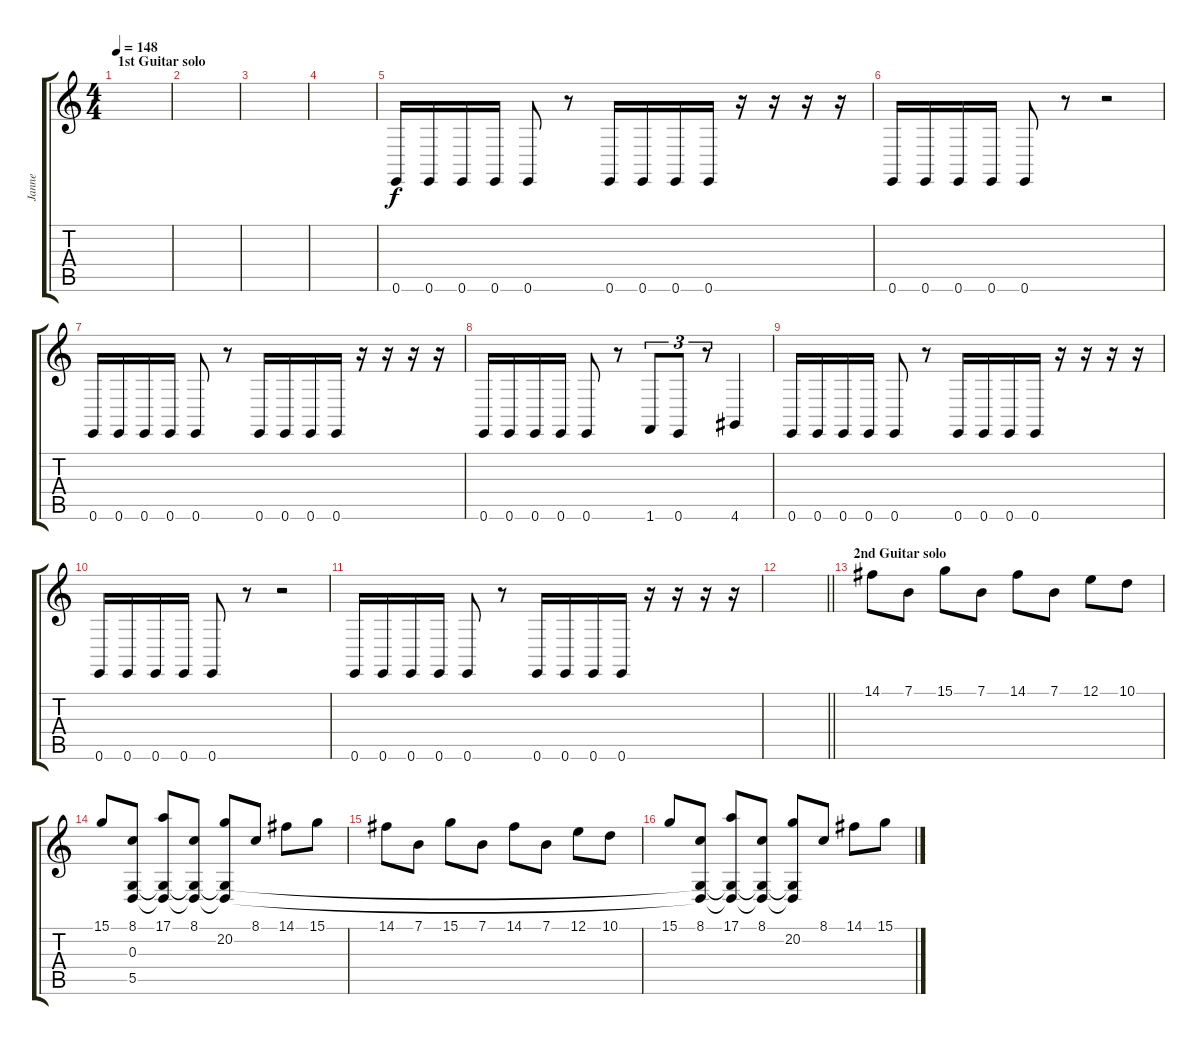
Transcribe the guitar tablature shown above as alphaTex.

\track ("Janne" "Janne") {instrument stringensemble1}
\staff {score tabs}
\tuning (E4 B3 G3 D3 A2 E2) {hide}
\ts (4 4)
\section ("" "1st Guitar solo")
\tempo 148
\clef g2
\ks c
|
|
|
|
0.6.16{volume 16 instrument brightacousticpiano} 0.6.16 0.6.16 0.6.16 0.6.8 r.8 0.6.16 0.6.16 0.6.16 0.6.16 r.16 r.16 r.16 r.16 |
0.6.16 0.6.16 0.6.16 0.6.16 0.6.8 r.8 r.2 |
0.6.16 0.6.16 0.6.16 0.6.16 0.6.8 r.8 0.6.16 0.6.16 0.6.16 0.6.16 r.16 r.16 r.16 r.16 |
0.6.16 0.6.16 0.6.16 0.6.16 0.6.8 r.8 1.6.8{tu (3 2)} 0.6.8{tu (3 2)} r.8{tu (3 2)} 4.6.4 |
0.6.16 0.6.16 0.6.16 0.6.16 0.6.8 r.8 0.6.16 0.6.16 0.6.16 0.6.16 r.16 r.16 r.16 r.16 |
0.6.16 0.6.16 0.6.16 0.6.16 0.6.8 r.8 r.2 |
0.6.16 0.6.16 0.6.16 0.6.16 0.6.8 r.8 0.6.16 0.6.16 0.6.16 0.6.16 r.16 r.16 r.16 r.16 |
\barLineRight lightlight
|
\section ("" "2nd Guitar solo")
14.1.8{volume 11 instrument pad1newage} 7.1.8 15.1.8 7.1.8 14.1.8 7.1.8 12.1.8 10.1.8 |
15.1.8 (8.1 0.3 5.5).8 (17.1 0.3{t} 5.5{t}).8 (8.1 0.3{t} 5.5{t}).8 (20.2 0.3{t} 5.5{t}).8 8.1.8 14.1.8 15.1.8 |
14.1.8{volume 11 instrument pad1newage} 7.1.8 15.1.8 7.1.8 14.1.8 7.1.8 12.1.8 10.1.8 |
15.1.8 (8.1 0.3{t} 5.5{t}).8 (17.1 0.3{t} 5.5{t}).8 (8.1 0.3{t} 5.5{t}).8 (20.2 0.3{t} 5.5{t}).8 8.1.8 14.1.8 15.1.8
